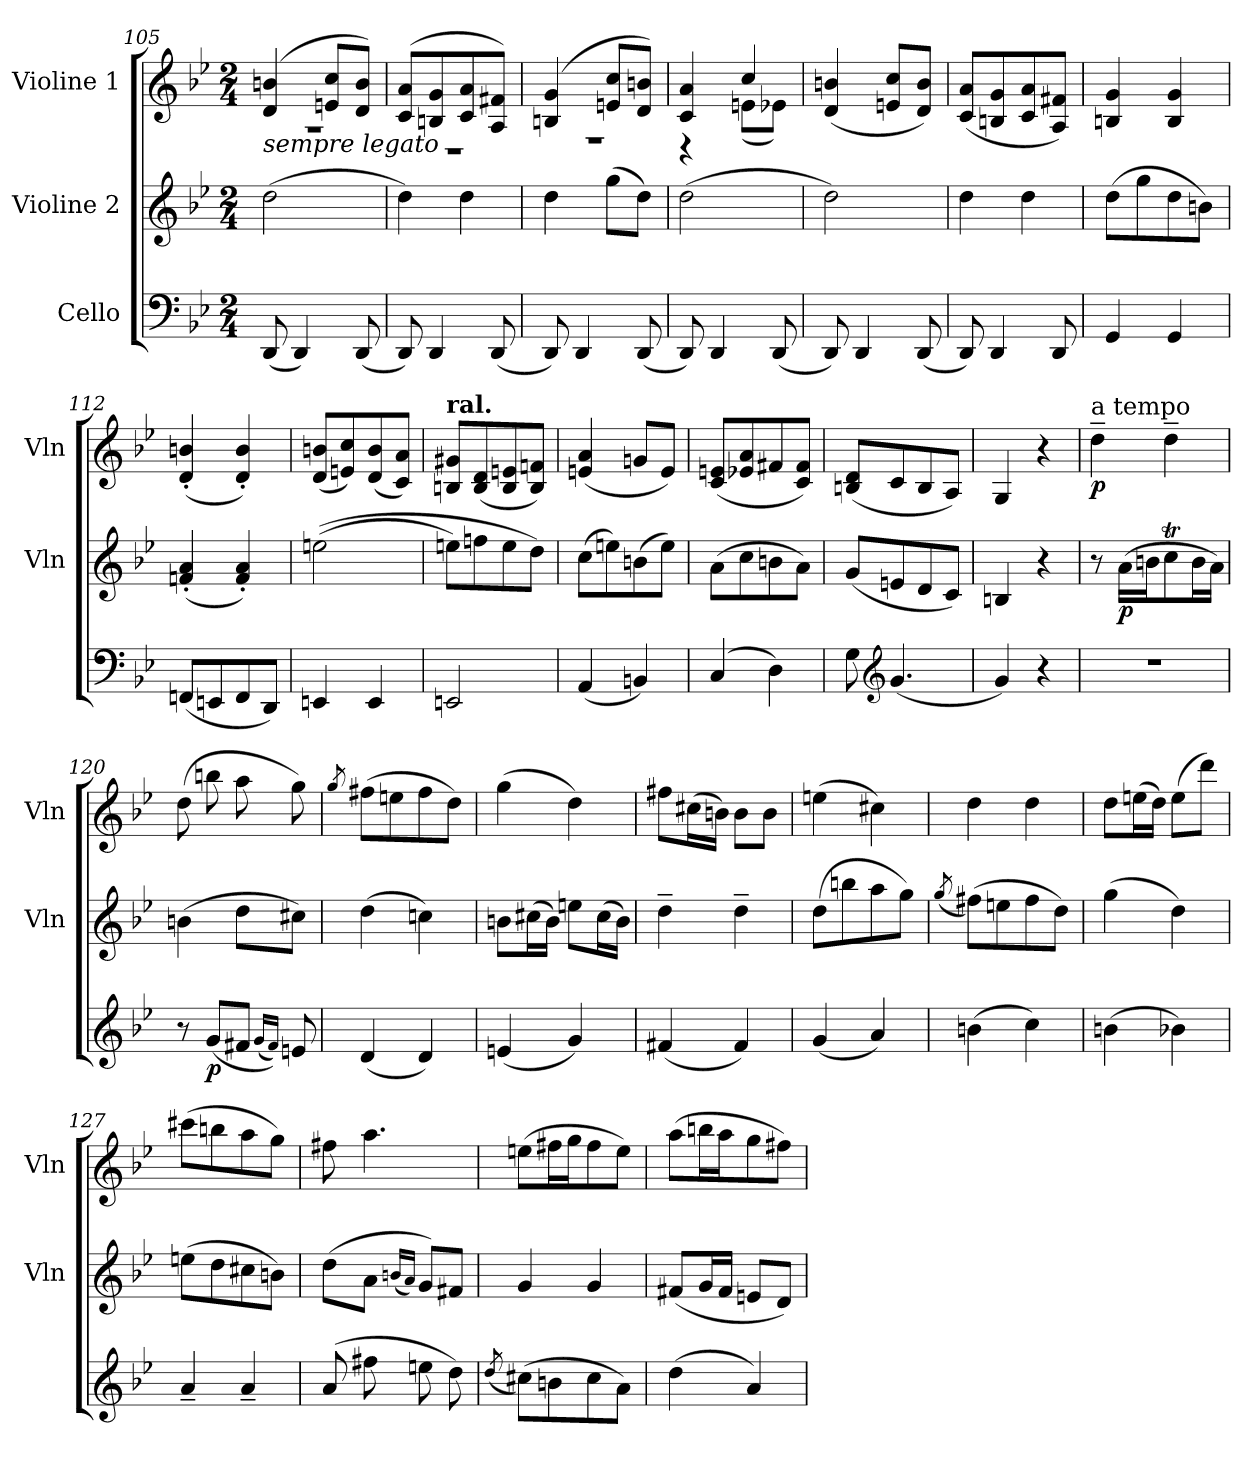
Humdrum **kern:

**kern	**dynam	**kern	**dynam	**kern	**dynam
*part3	*part3	*part2	*part2	*part1	*part1
*staff3	*staff3	*staff2	*staff2	*staff1	*staff1
*I"Cello	*	*I"Violine 2	*	*I"Violine 1	*
*	*	*I'Vln	*	*I'Vln	*
!!LO:LB:g=z
*clefF4	*	*clefG2	*	*clefG2	*
*k[b-e-]	*	*k[b-e-]	*	*k[b-e-]	*
*B-:	*	*B-:	*	*B-:	*
*M2/4	*	*M2/4	*	*M2/4	*
=105	=105	=105	=105	=105	=105
*	*	*	*	*^	*
!	!	!	!	!LO:TX:b:i:t=sempre legato	!	!
(<8DD	.	(>2dd	.	(<4d/ 4b/	2r	.
4DD)	.	.	.	.	.	.
.	.	.	.	8en/ 8cc/L	.	.
(<8DD	.	.	.	8d/ 8b/J)	.	.
=106	=106	=106	=106	=106	=106	=106
8DD)	.	4dd)	.	(<8c/ 8a/L	2r	.
4DD	.	.	.	8B/ 8g/	.	.
.	.	4dd	.	8c/ 8a/	.	.
(<8DD	.	.	.	8A/ 8f#/J)	.	.
=107	=107	=107	=107	=107	=107	=107
8DD)	.	4dd	.	(<4B/ 4g/	2r	.
4DD	.	.	.	.	.	.
.	.	(>8ggL	.	8e/ 8cc/L	.	.
(<8DD	.	8ddJ)	.	8d/ 8b/J)	.	.
=108	=108	=108	=108	=108	=108	=108
8DD)	.	(>2dd	.	4c/ 4a/	4r	.
4DD	.	.	.	.	.	.
.	.	.	.	4cc/	(<8e\L	.
(<8DD	.	.	.	.	8e-X\J)	.
*	*	*	*	*v	*v	*
=109	=109	=109	=109	=109	=109
8DD)	.	2dd)	.	(>4d/ 4b/	.
4DD	.	.	.	.	.
.	.	.	.	8en/ 8cc/L	.
(<8DD	.	.	.	8d/ 8b/J)	.
=110	=110	=110	=110	=110	=110
8DD)	.	4dd	.	(>8c/ 8a/L	.
4DD	.	.	.	8B/ 8g/	.
.	.	4dd	.	8c/ 8a/	.
8DD	.	.	.	8A/ 8f#/J)	.
=111	=111	=111	=111	=111	=111
4GG	.	(>8ddL	.	4B/ 4g/	.
.	.	8gg	.	.	.
4GG	.	8dd	.	4B/ 4g/	.
.	.	8bJ)	.	.	.
!!LO:LB:g=z
=112	=112	=112	=112	=112	=112
(<8FFnL	.	(<4fn' 4a'	.	(<4d' 4b'	.
8EE	.	.	.	.	.
8FF	.	4f' 4a')	.	4d' 4b')	.
8DDJ)	.	.	.	.	.
=113	=113	=113	=113	=113	=113
4EE	.	(>(>2ee	.	(<8d 8bL	.
.	.	.	.	8e 8cc)	.
4EE	.	.	.	(<8d 8b	.
.	.	.	.	8c 8aJ)	.
=114	=114	=114	=114	=114	=114
!	!	!	!	!LO:TX:a:B:t=ral.	!
2EE	.	8eeL)	.	8B 8g#XL	.
.	.	8ffn	.	(<8B 8d	.
.	.	8ee	.	8B 8e	.
.	.	8ddJ)	.	8B 8fnJ)	.
=115	=115	=115	=115	=115	=115
(<4AA	.	(>8ccL	.	(<4e 4a	.
.	.	8ee)	.	.	.
4BB)	.	(>8b	.	8gnL	.
.	.	8eeJ)	.	8eJ)	.
=116	=116	=116	=116	=116	=116
(>4C	.	(>8aL	.	(<8c 8eL	.
.	.	8cc	.	8e-X 8a	.
4D)	.	8b	.	8f#	.
.	.	8aJ)	.	8c 8f#J)	.
=117	=117	=117	=117	=117	=117
8G	.	(<8gL	.	(<8B 8dL	.
*clefG2	*	*	*	*	*
(<4.g	.	8e	.	8c	.
.	.	8d	.	8B	.
.	.	8cJ)	.	8AJ)	.
=118	=118	=118	=118	=118	=118
4g)	.	4B	.	4G	.
4r	.	4r	.	4r	.
!!LO:LB:g=z
=119	=119	=119	=119	=119	=119
!	!	!	!	!LO:TX:a:t=a tempo	!
!	!	!	!	!	!LO:DY:b
2r	.	8r	.	4dd~	p
!	!	!	!LO:DY:b	!	!
.	.	(>16aLL	p	.	.
.	.	16bJ	.	.	.
.	.	8ccT	.	4dd~	.
.	.	16bL	.	.	.
.	.	16aJJ)	.	.	.
=120	=120	=120	=120	=120	=120
8r	.	(>4b	.	(>8dd	.
!	!LO:DY:b	!	!	!	!
(<8gL	p	.	.	8bb	.
8f#J	.	8ddL	.	8aa	.
(<16qgLL	.	.	.	.	.
16qf#JJ))	.	.	.	.	.
8e	.	8cc#XJ)	.	8gg)	.
=121	=121	=121	=121	=121	=121
.	.	.	.	8qgg/	.
(<4d	.	(>4dd	.	(>8ff#L	.
.	.	.	.	8ee	.
4d)	.	4ccn)	.	8ff#	.
.	.	.	.	8ddJ)	.
=122	=122	=122	=122	=122	=122
(<4e	.	8bL	.	(>4gg	.
.	.	(>16cc#XL	.	.	.
.	.	16bJJ)	.	.	.
4g)	.	8eeL	.	4dd)	.
.	.	(>16cc#L	.	.	.
.	.	16bJJ)	.	.	.
=123	=123	=123	=123	=123	=123
(<4f#	.	4dd~	.	8ff#L	.
.	.	.	.	(>16cc#XL	.
.	.	.	.	16bJJ)	.
4f#)	.	4dd~	.	8bL	.
.	.	.	.	8bJ	.
=124	=124	=124	=124	=124	=124
(<4g	.	(>8ddL	.	(>4ee	.
.	.	8bb	.	.	.
4a)	.	8aa	.	4cc#X)	.
.	.	8ggJ)	.	.	.
!!LO:LB:g=z
=125	=125	=125	=125	=125	=125
.	.	(>8qgg/	.	.	.
(>4b	.	(>8ff#L)	.	4dd	.
.	.	8ee	.	.	.
4cc)	.	8ff#	.	4dd	.
.	.	8ddJ)	.	.	.
=126	=126	=126	=126	=126	=126
(>4b	.	(>4gg	.	8ddL	.
.	.	.	.	(>16eeL	.
.	.	.	.	16ddJJ)	.
4b-X)	.	4dd)	.	(>8eeL	.
.	.	.	.	8dddJ)	.
=127	=127	=127	=127	=127	=127
4a~	.	(>8eeL	.	(>8ccc#XL	.
.	.	8dd	.	8bb	.
4a~	.	8cc#X	.	8aa	.
.	.	8bJ)	.	8ggJ)	.
=128	=128	=128	=128	=128	=128
(>8a	.	(>8ddL	.	8ff#	.
8ff#	.	8aJ	.	4.aa	.
.	.	(<16qbLL	.	.	.
.	.	16qaJJ)	.	.	.
8ee	.	8gL)	.	.	.
8dd)	.	8f#J	.	.	.
=129	=129	=129	=129	=129	=129
(>8qdd/	.	.	.	.	.
(>8cc#XL)	.	4g	.	(>8eeL	.
8b	.	.	.	16ff#L	.
.	.	.	.	16ggJ	.
8cc#	.	4g	.	8ff#	.
8aJ)	.	.	.	8eeJ)	.
=130	=130	=130	=130	=130	=130
(<4dd	.	(<8f#L	.	(>8aaL	.
.	.	16gL	.	16bbL	.
.	.	16f#JJ	.	16aaJ	.
4a)	.	8eL	.	8gg	.
.	.	8dJ)	.	8ff#J)	.
=	=	=	=	=	=
*-	*-	*-	*-	*-	*-
